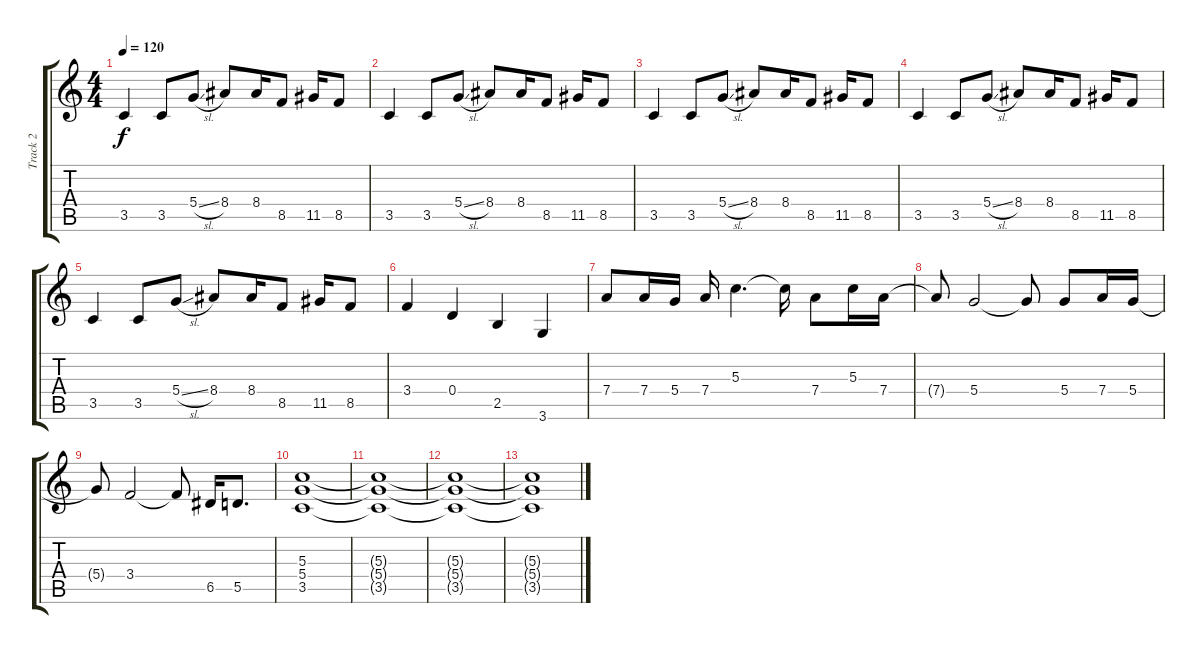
\track ("Track 2" "Track 2") {instrument distortionguitar}
\staff {score tabs}
\tuning (E4 B3 G3 D3 A2 E2) {hide}
\ts (4 4)
\tempo 120
\clef g2
\ks c
3.5.4{dy f} 3.5.8 5.4{sl}.8 8.4.8 8.4.16 8.5.8 11.5.16 8.5.8 |
3.5.4 3.5.8 5.4{sl}.8 8.4.8 8.4.16 8.5.8 11.5.16 8.5.8 |
3.5.4 3.5.8 5.4{sl}.8 8.4.8 8.4.16 8.5.8 11.5.16 8.5.8 |
3.5.4 3.5.8 5.4{sl}.8 8.4.8 8.4.16 8.5.8 11.5.16 8.5.8 |
3.5.4 3.5.8 5.4{sl}.8 8.4.8 8.4.16 8.5.8 11.5.16 8.5.8 |
3.4.4 0.4.4 2.5.4 3.6.4 |
7.4.8 7.4.16 5.4.16 7.4.16 5.3.4{d} 5.3{t}.16 7.4.8 5.3.16 7.4.16 |
7.4{t}.8 5.4.2 5.4{t}.8 5.4.8 7.4.16 5.4.16 |
5.4{t}.8 3.4.2 3.4{t}.8 6.5.16 5.5.8{d} |
(5.3 5.4 3.5).1 |
(5.3{t} 5.4{t} 3.5{t}).1 |
(5.3{t} 5.4{t} 3.5{t}).1 |
(5.3{t} 5.4{t} 3.5{t}).1
